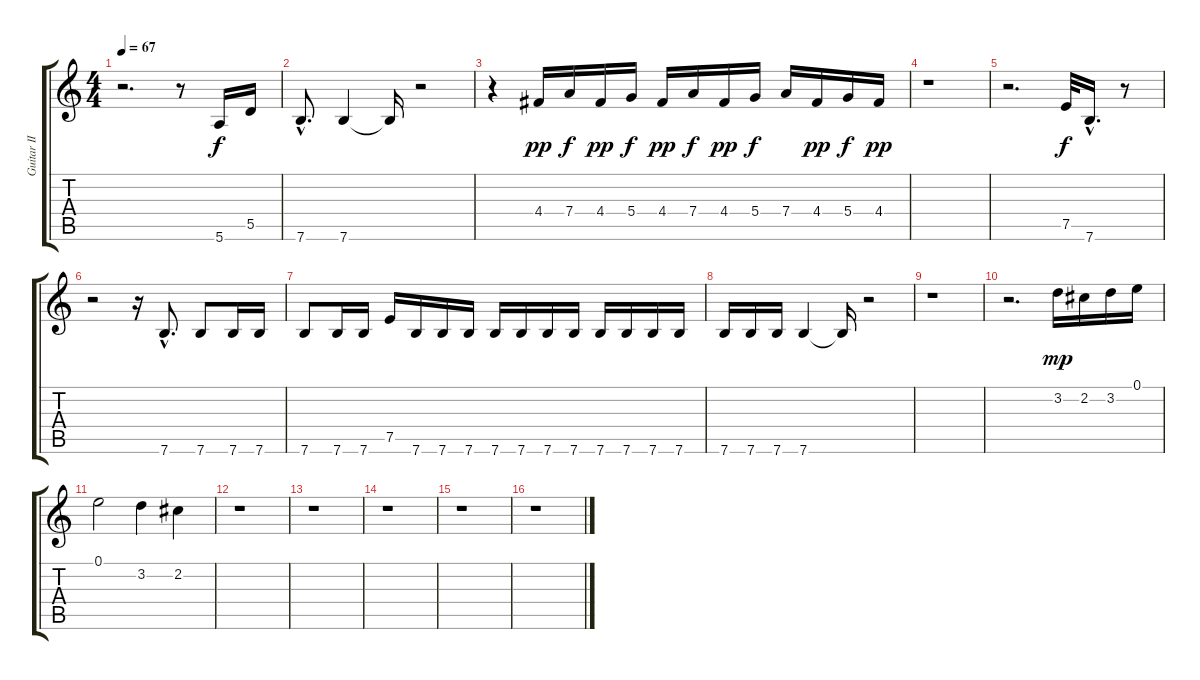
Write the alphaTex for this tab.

\track ("Guitar II (Clean)" "Guitar II ") {instrument electricguitarclean}
\staff {score tabs}
\tuning (E4 B3 G3 D3 A2 E2) {hide}
\ts (4 4)
\tempo 67
\clef g2
\ks c
r.2{d dy f} r.8 5.6.16 5.5.16 |
7.6{hac}.8{d} 7.6.4 7.6{t}.16 r.2 |
r.4 4.4.16{dy pp} 7.4.16{dy f} 4.4.16{dy pp} 5.4.16{dy f} 4.4.16{dy pp} 7.4.16{dy f} 4.4.16{dy pp} 5.4.16{dy f} 7.4.16 4.4.16{dy pp} 5.4.16{dy f} 4.4.16{dy pp} |
r.1 |
r.2{d} 7.5.32{dy f} 7.6{hac}.16{d} r.8 |
r.2 r.16 7.6{hac}.8{d} 7.6.8 7.6.16 7.6.16 |
7.6.8 7.6.16 7.6.16 7.5.16 7.6.16 7.6.16 7.6.16 7.6.16 7.6.16 7.6.16 7.6.16 7.6.16 7.6.16 7.6.16 7.6.16 |
7.6.16 7.6.16 7.6.16 7.6.4 7.6{t}.16 r.2 |
r.1 |
r.2{d} 3.2.16{dy mp} 2.2.16 3.2.16 0.1.16 |
0.1.2 3.2.4 2.2.4 |
r.1 |
r.1 |
r.1 |
r.1 |
r.1
